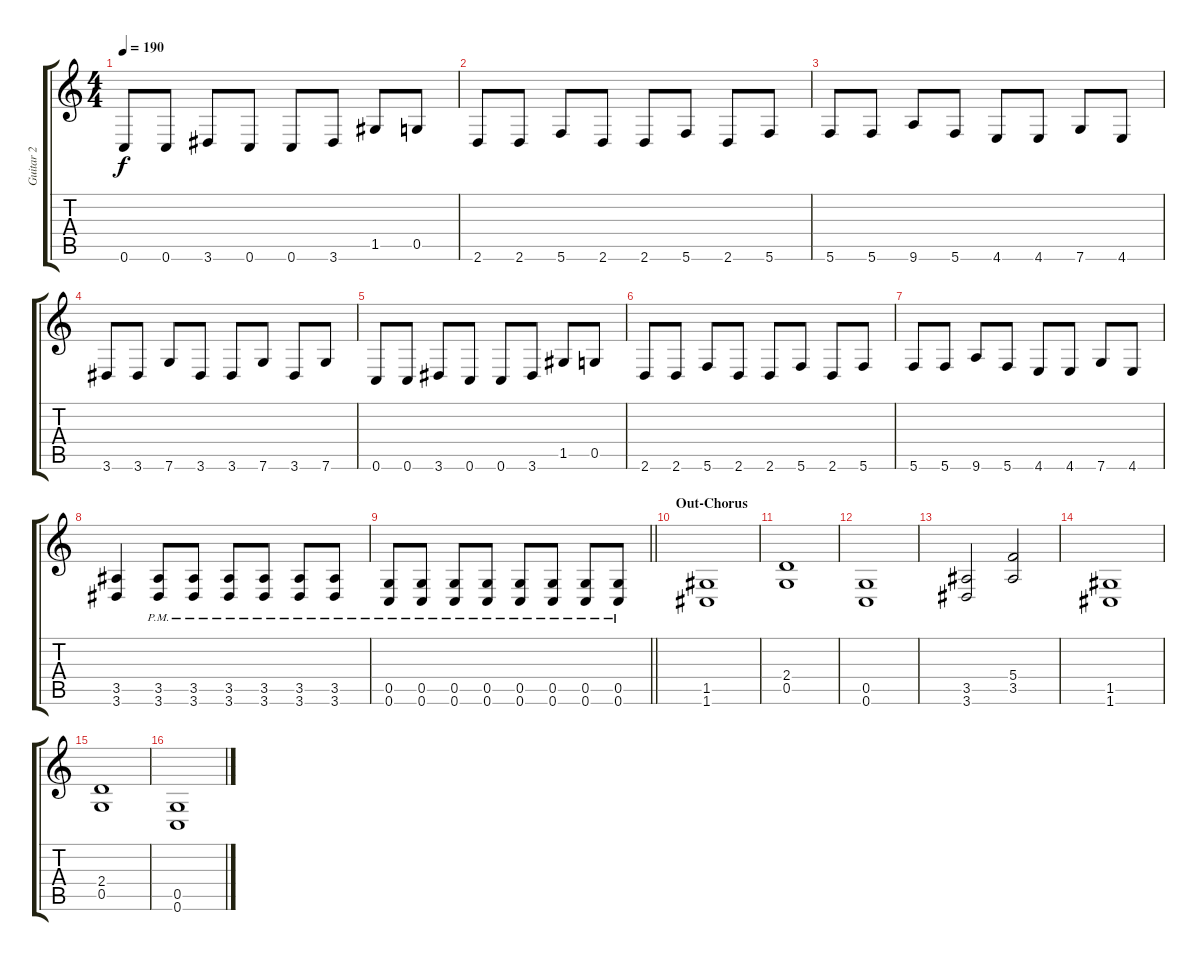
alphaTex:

\track ("Guitar 2" "Guitar 2") {instrument distortionguitar}
\staff {score tabs}
\tuning (D4 A3 F3 C3 G2 C2) {hide}
\ts (4 4)
\tempo 190
\clef g2
\ks c
0.6.8{dy f} 0.6.8 3.6.8 0.6.8 0.6.8 3.6.8 1.5.8 0.5.8 |
2.6.8 2.6.8 5.6.8 2.6.8 2.6.8 5.6.8 2.6.8 5.6.8 |
5.6.8 5.6.8 9.6.8 5.6.8 4.6.8 4.6.8 7.6.8 4.6.8 |
3.6.8 3.6.8 7.6.8 3.6.8 3.6.8 7.6.8 3.6.8 7.6.8 |
0.6.8 0.6.8 3.6.8 0.6.8 0.6.8 3.6.8 1.5.8 0.5.8 |
2.6.8 2.6.8 5.6.8 2.6.8 2.6.8 5.6.8 2.6.8 5.6.8 |
5.6.8 5.6.8 9.6.8 5.6.8 4.6.8 4.6.8 7.6.8 4.6.8 |
(3.5 3.6).4 (3.5{pm} 3.6{pm}).8 (3.5{pm} 3.6{pm}).8 (3.5{pm} 3.6{pm}).8 (3.5{pm} 3.6{pm}).8 (3.5{pm} 3.6{pm}).8 (3.5{pm} 3.6{pm}).8 |
\barLineRight lightlight
(0.5{pm} 0.6{pm}).8 (0.5{pm} 0.6{pm}).8 (0.5{pm} 0.6{pm}).8 (0.5{pm} 0.6{pm}).8 (0.5{pm} 0.6{pm}).8 (0.5{pm} 0.6{pm}).8 (0.5{pm} 0.6{pm}).8 (0.5{pm} 0.6{pm}).8 |
\section ("" "Out-Chorus")
(1.5 1.6).1 |
(2.4 0.5).1 |
(0.5 0.6).1 |
(3.5 3.6).2 (5.4 3.5).2 |
(1.5 1.6).1 |
(2.4 0.5).1 |
(0.5 0.6).1
